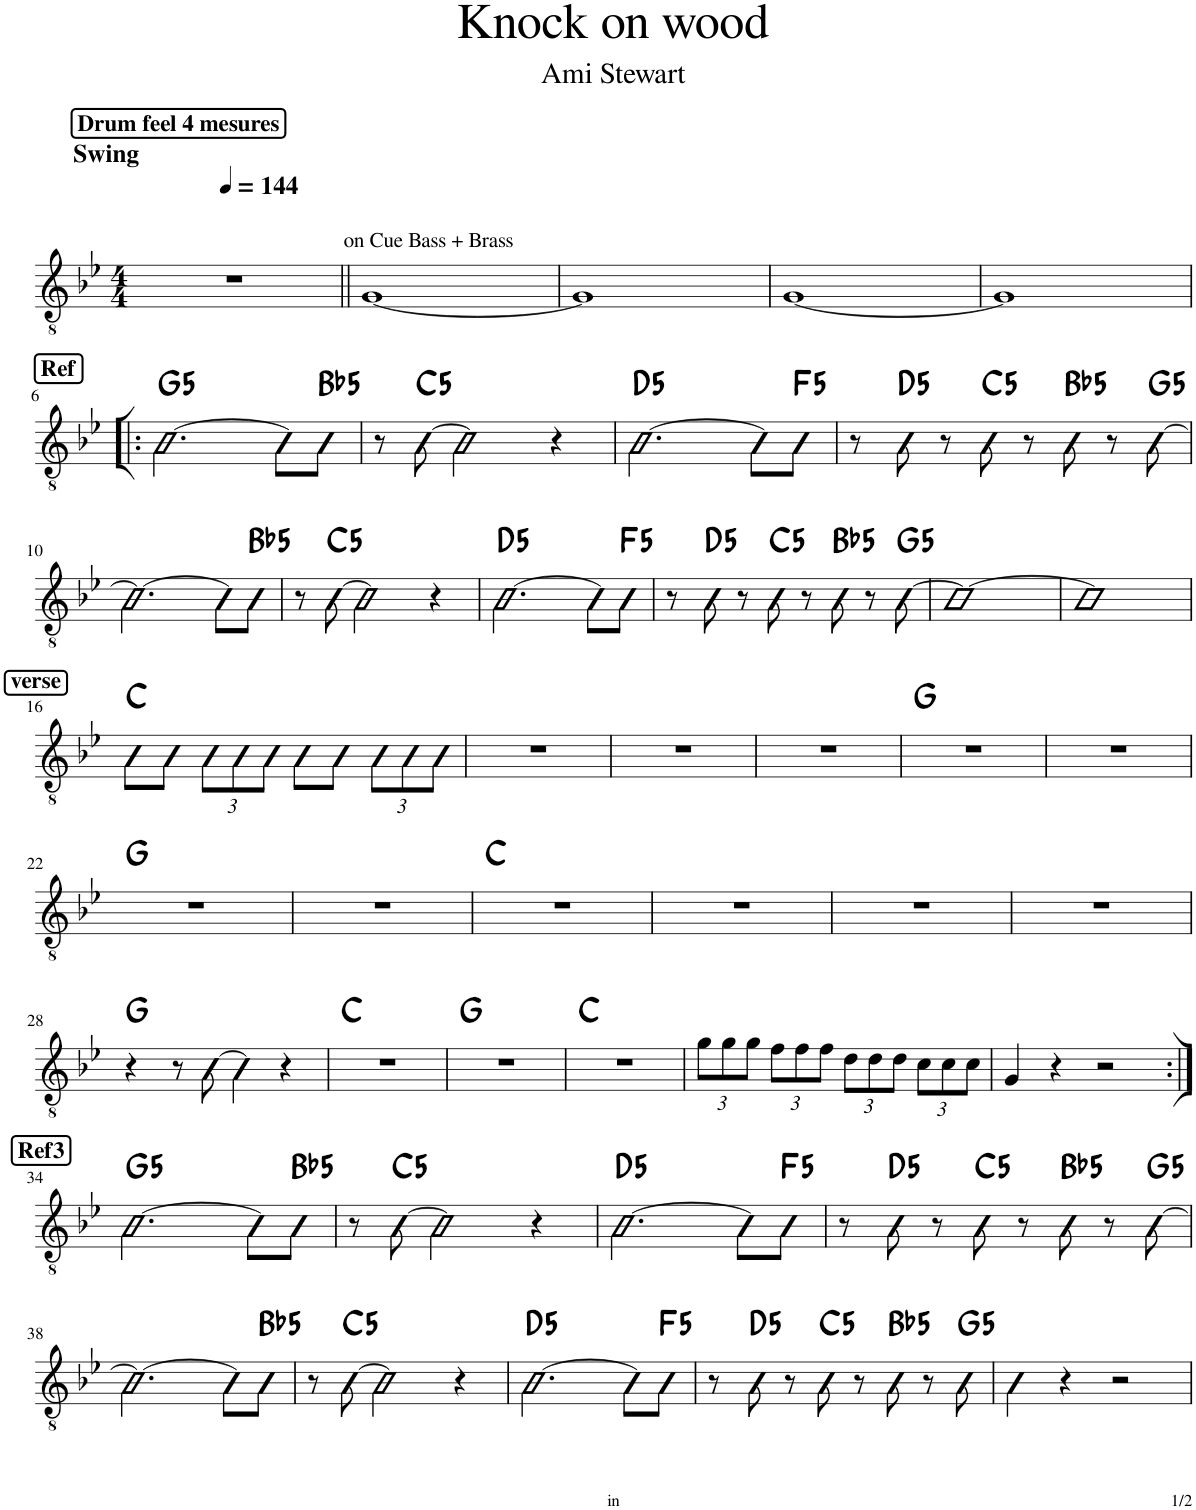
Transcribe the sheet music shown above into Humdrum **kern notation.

**kern	**harte
*part1	*part1
*staff1	*
*I"Classical Guitar	*
*I'Guit.	*
*clefGv2	*
*k[b-e-]	*
*M4/4	*
*MM144	*
!!LO:REH:place=s1:a:B:cj:fs=11:t=Drum feel 4 mesures
=1	=1
!LO:TX:a:B:t=Swing	!
1r	.
=2||	=2||
!LO:TX:a:t=on Cue Bass + Brass	!
[1G	.
=3	=3
1G]	.
=4	=4
[1G	.
=5	=5
1G]	.
!!LO:LB:g=z
!!LO:REH:place=s1:a:B:cj:fs=11:t=Ref
=6!|:	=6!|:
!	!LO:H:kt=5
[2.B-\	G:(1,5)
8B-\L]	.
!	!LO:H:kt=5
8B-\J	Bb:(1,5)
=7	=7
8r	.
!	!LO:H:kt=5
[8B-\	C:(1,5)
2B-\]	.
4r	.
=8	=8
!	!LO:H:kt=5
[2.B-\	D:(1,5)
8B-\L]	.
!	!LO:H:kt=5
8B-\J	F:(1,5)
=9	=9
8r	.
!	!LO:H:kt=5
8B-\	D:(1,5)
8r	.
!	!LO:H:kt=5
8B-\	C:(1,5)
8r	.
!	!LO:H:kt=5
8B-\	Bb:(1,5)
8r	.
!	!LO:H:kt=5
[8B-\	G:(1,5)
!!LO:LB:g=z
=10	=10
2.B-\_	.
8B-\L]	.
!	!LO:H:kt=5
8B-\J	Bb:(1,5)
=11	=11
8r	.
!	!LO:H:kt=5
[8B-\	C:(1,5)
2B-\]	.
4r	.
=12	=12
!	!LO:H:kt=5
[2.B-\	D:(1,5)
8B-\L]	.
!	!LO:H:kt=5
8B-\J	F:(1,5)
=13	=13
8r	.
!	!LO:H:kt=5
8B-\	D:(1,5)
8r	.
!	!LO:H:kt=5
8B-\	C:(1,5)
8r	.
!	!LO:H:kt=5
8B-\	Bb:(1,5)
8r	.
!	!LO:H:kt=5
[8B-\	G:(1,5)
=14	=14
1B-_	.
=15	=15
1B-]	.
!!LO:LB:g=z
!!LO:REH:place=s1:a:B:cj:fs=11:t=verse
=16	=16
8B-\L	C:maj
8B-\J	.
*Xbrackettup	*
12B-\L	.
12B-\	.
12B-\J	.
8B-\L	.
8B-\J	.
12B-\L	.
12B-\	.
12B-\J	.
=17	=17
1r	.
=18	=18
1r	.
=19	=19
1r	.
=20	=20
1r	G:maj
=21	=21
1r	.
!!LO:LB:g=z
=22	=22
1r	G:maj
=23	=23
1r	.
=24	=24
1r	C:maj
=25	=25
1r	.
=26	=26
1r	.
=27	=27
1r	.
!!LO:LB:g=z
=28	=28
4r	G:maj
8r	.
[8B-\	.
4B-\]	.
4r	.
=29	=29
1r	C:maj
=30	=30
1r	G:maj
=31	=31
1r	C:maj
=32	=32
12g\L	.
12g\	.
12g\J	.
12f\L	.
12f\	.
12f\J	.
12d\L	.
12d\	.
12d\J	.
12c\L	.
12c\	.
12c\J	.
=33	=33
4G/	.
4r	.
2r	.
!!LO:LB:g=z
!!LO:REH:place=s1:a:B:cj:fs=11:t=Ref3
=34:|!	=34:|!
!	!LO:H:kt=5
[2.B-\	G:(1,5)
8B-\L]	.
!	!LO:H:kt=5
8B-\J	Bb:(1,5)
=35	=35
8r	.
!	!LO:H:kt=5
[8B-\	C:(1,5)
2B-\]	.
4r	.
=36	=36
!	!LO:H:kt=5
[2.B-\	D:(1,5)
8B-\L]	.
!	!LO:H:kt=5
8B-\J	F:(1,5)
=37	=37
8r	.
!	!LO:H:kt=5
8B-\	D:(1,5)
8r	.
!	!LO:H:kt=5
8B-\	C:(1,5)
8r	.
!	!LO:H:kt=5
8B-\	Bb:(1,5)
8r	.
!	!LO:H:kt=5
[8B-\	G:(1,5)
!!LO:LB:g=z
=38	=38
2.B-\_	.
8B-\L]	.
!	!LO:H:kt=5
8B-\J	Bb:(1,5)
=39	=39
8r	.
!	!LO:H:kt=5
[8B-\	C:(1,5)
2B-\]	.
4r	.
=40	=40
!	!LO:H:kt=5
[2.B-\	D:(1,5)
8B-\L]	.
!	!LO:H:kt=5
8B-\J	F:(1,5)
=41	=41
8r	.
!	!LO:H:kt=5
8B-\	D:(1,5)
8r	.
!	!LO:H:kt=5
8B-\	C:(1,5)
8r	.
!	!LO:H:kt=5
8B-\	Bb:(1,5)
8r	.
!	!LO:H:kt=5
8B-\	G:(1,5)
=42	=42
4B-\	.
4r	.
2r	.
=	=
*-	*-
